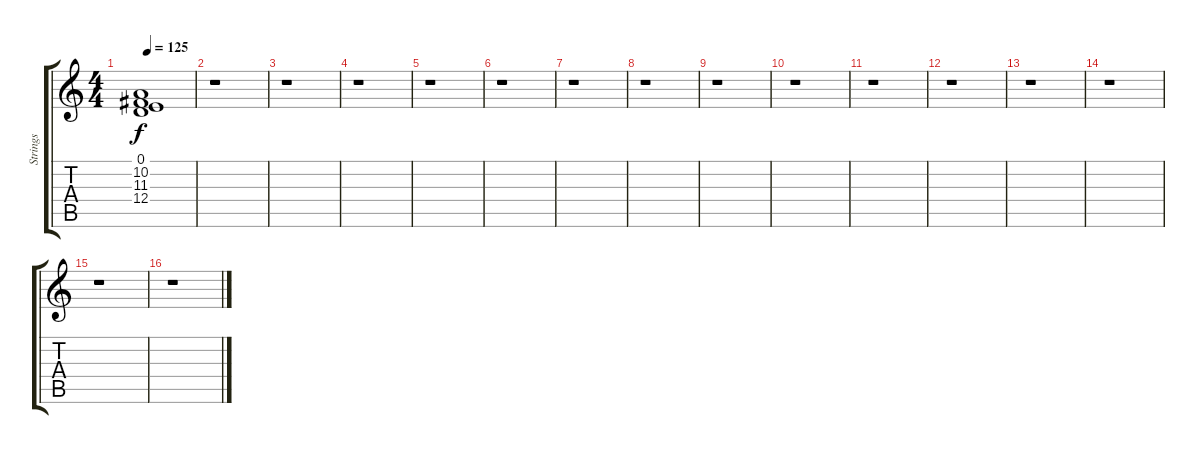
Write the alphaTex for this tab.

\track ("Strings" "Strings") {instrument stringensemble1}
\staff {score tabs}
\tuning (E4 B3 G3 D3 A2 E2) {hide}
\ts (4 4)
\tempo 125
\clef g2
\ks c
(0.1{t} 10.2{t} 11.3{t} 12.4{t}).1{dy f} |
r.1 |
r.1 |
r.1 |
r.1 |
r.1 |
r.1 |
r.1 |
r.1 |
r.1 |
r.1 |
r.1 |
r.1 |
r.1 |
r.1 |
r.1
